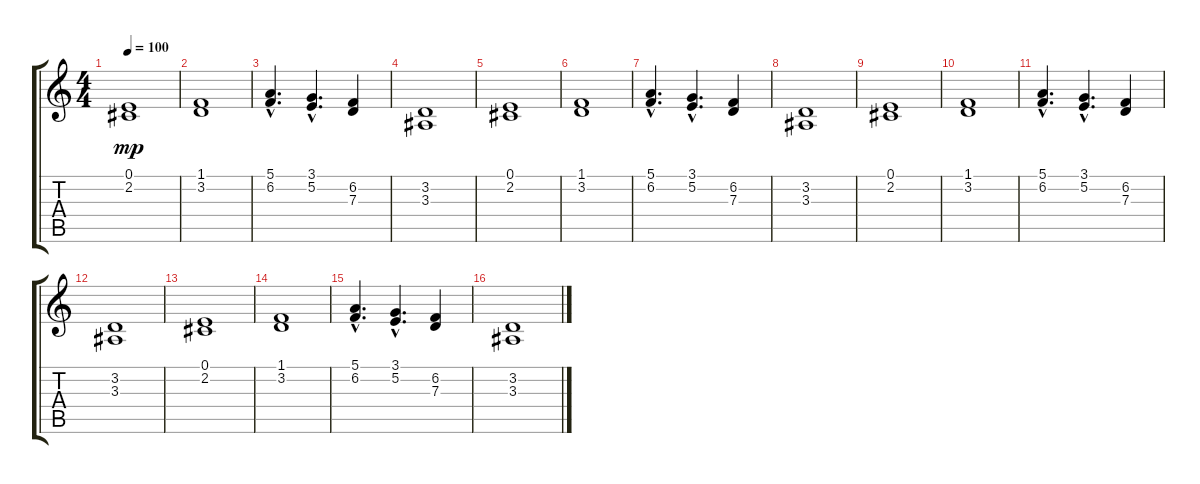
\track "" {instrument choiraahs}
\staff {score tabs}
\tuning (E4 B3 G3 D3 A2 E2) {hide}
\ts (4 4)
\tempo 100
\clef g2
\ks c
(0.1 2.2).1{dy mp} |
(1.1 3.2).1 |
(5.1{hac} 6.2{hac}).4{d} (3.1{hac} 5.2{hac}).4{d} (6.2 7.3).4 |
(3.2 3.3).1 |
(0.1 2.2).1 |
(1.1 3.2).1 |
(5.1{hac} 6.2{hac}).4{d} (3.1{hac} 5.2{hac}).4{d} (6.2 7.3).4 |
(3.2 3.3).1 |
(0.1 2.2).1 |
(1.1 3.2).1 |
(5.1{hac} 6.2{hac}).4{d} (3.1{hac} 5.2{hac}).4{d} (6.2 7.3).4 |
(3.2 3.3).1 |
(0.1 2.2).1 |
(1.1 3.2).1 |
(5.1{hac} 6.2{hac}).4{d} (3.1{hac} 5.2{hac}).4{d} (6.2 7.3).4 |
(3.2 3.3).1
